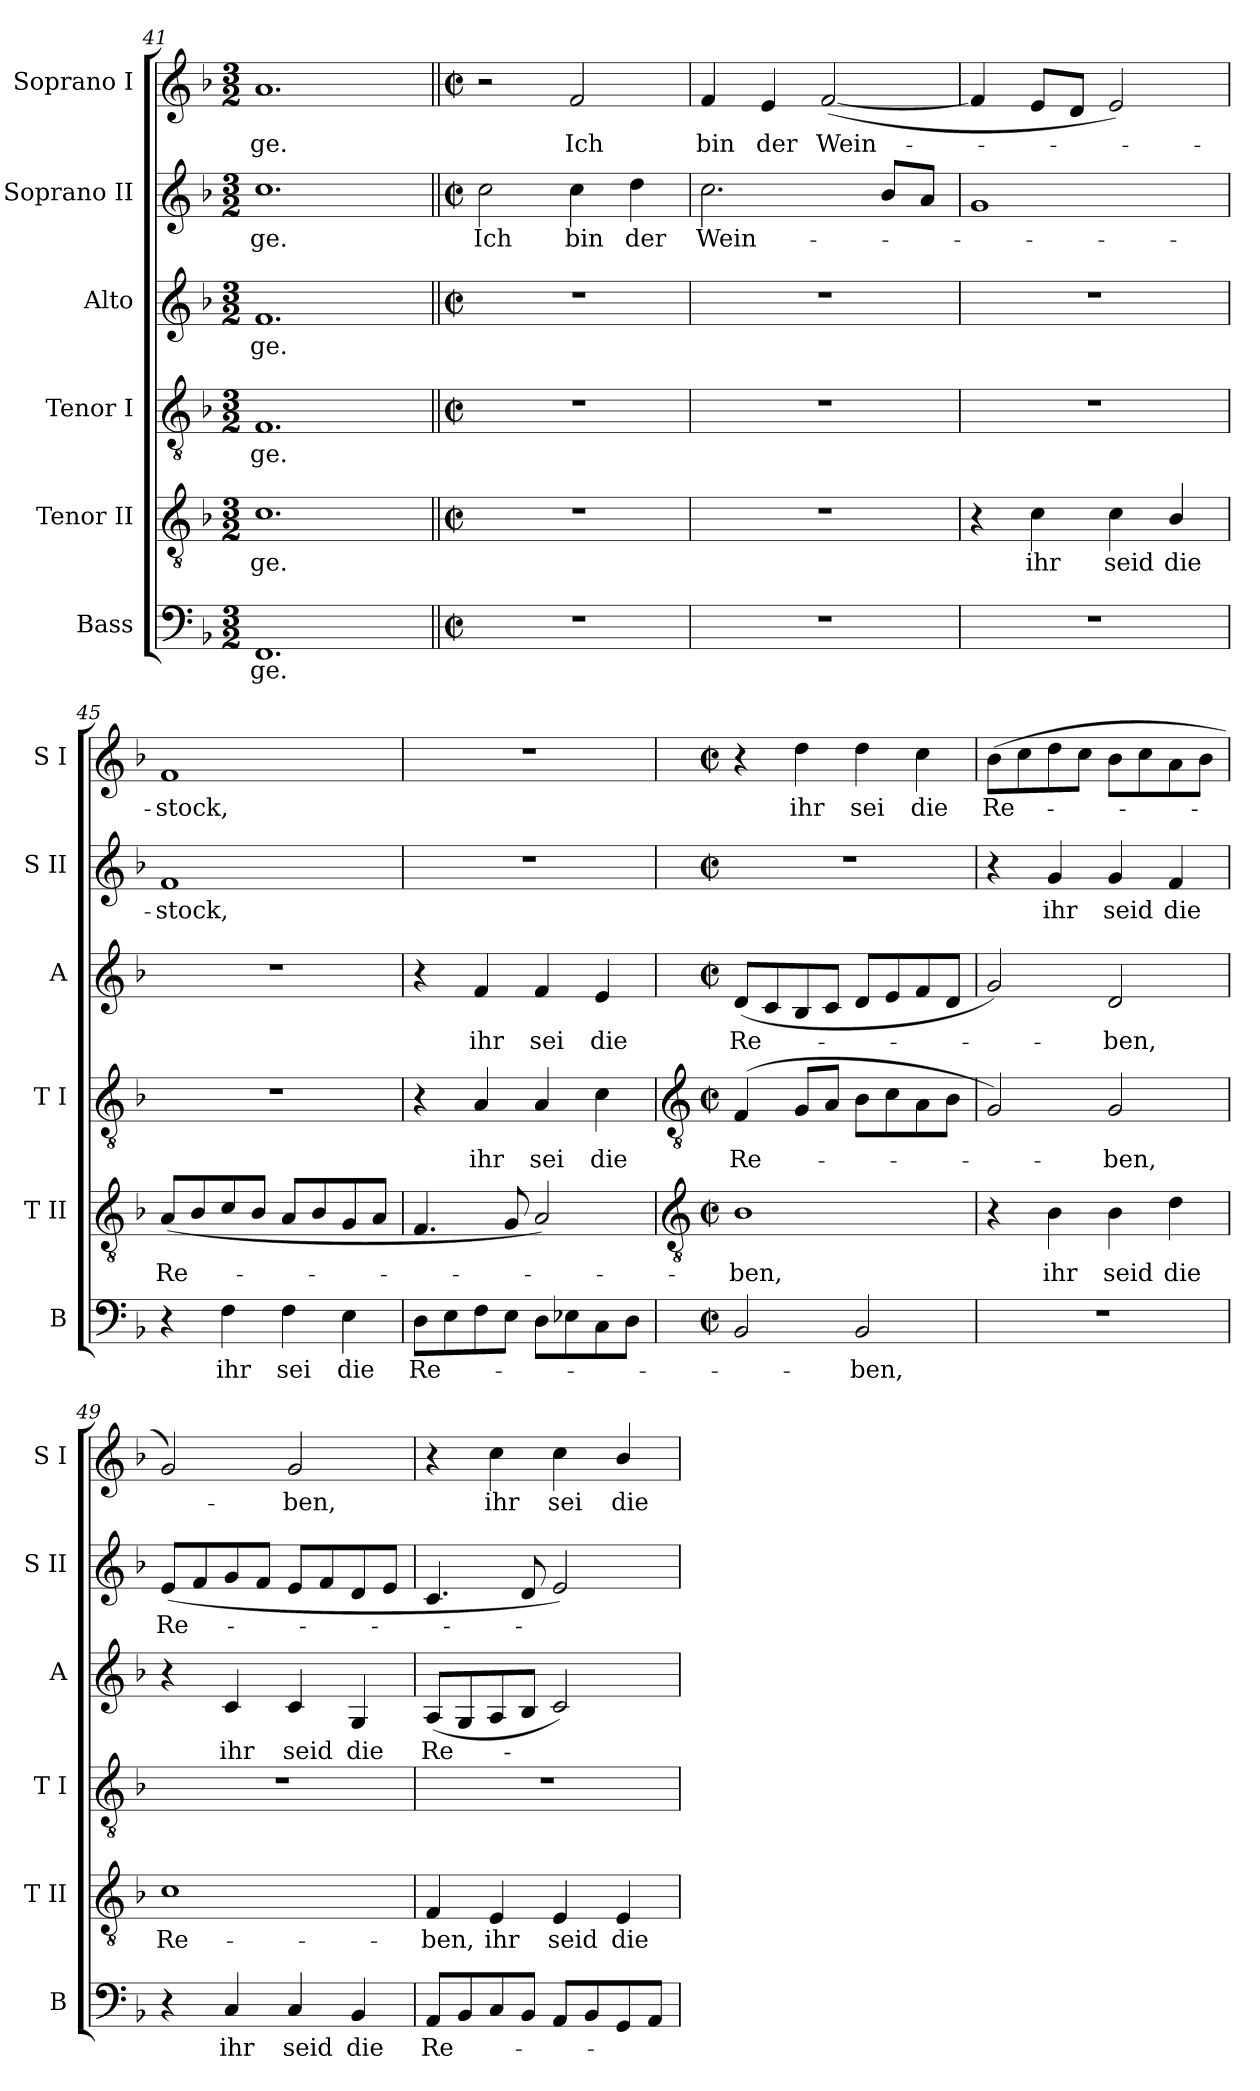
**kern	**text	**kern	**text	**kern	**text	**kern	**text	**kern	**text	**kern	**text
*part6	*part6	*part5	*part5	*part4	*part4	*part3	*part3	*part2	*part2	*part1	*part1
*staff6	*staff6	*staff5	*staff5	*staff4	*staff4	*staff3	*staff3	*staff2	*staff2	*staff1	*staff1
*I"Bass	*	*I"Tenor II	*	*I"Tenor I	*	*I"Alto	*	*I"Soprano II	*	*I"Soprano I	*
*I'B	*	*I'T II	*	*I'T I	*	*I'A	*	*I'S II	*	*I'S I	*
*clefF4	*	*clefGv2	*	*clefGv2	*	*clefG2	*	*clefG2	*	*clefG2	*
*k[b-]	*	*k[b-]	*	*k[b-]	*	*k[b-]	*	*k[b-]	*	*k[b-]	*
*F:	*	*F:	*	*F:	*	*F:	*	*F:	*	*F:	*
*M3/2	*	*M3/2	*	*M3/2	*	*M3/2	*	*M3/2	*	*M3/2	*
=41	=41	=41	=41	=41	=41	=41	=41	=41	=41	=41	=41
!	!LO:LY:b	!	!LO:LY:b	!	!LO:LY:b	!	!LO:LY:b	!	!LO:LY:b	!	!LO:LY:b
1.FF	-ge.	1.c	-ge.	1.F	-ge.	1.f	-ge.	1.cc	-ge.	1.a	-ge.
=42||	=42||	=42||	=42||	=42||	=42||	=42||	=42||	=42||	=42||	=42||	=42||
*M2/2	*	*M2/2	*	*M2/2	*	*M2/2	*	*M2/2	*	*M2/2	*
*met(c|)	*	*met(c|)	*	*met(c|)	*	*met(c|)	*	*met(c|)	*	*met(c|)	*
!	!	!	!	!	!	!	!	!	!LO:LY:b	!	!
1r	.	1r	.	1r	.	1r	.	2cc	Ich	2r	.
!	!	!	!	!	!	!	!	!	!LO:LY:b	!	!LO:LY:b
.	.	.	.	.	.	.	.	4cc	bin	2f	Ich
!	!	!	!	!	!	!	!	!	!LO:LY:b	!	!
.	.	.	.	.	.	.	.	4dd	der	.	.
=43	=43	=43	=43	=43	=43	=43	=43	=43	=43	=43	=43
!	!	!	!	!	!	!	!	!	!LO:LY:b	!	!LO:LY:b
1r	.	1r	.	1r	.	1r	.	2.cc	Wein-	4f	bin
!	!	!	!	!	!	!	!	!	!	!	!LO:LY:b
.	.	.	.	.	.	.	.	.	.	4e	der
!	!	!	!	!	!	!	!	!	!	!	!LO:LY:b
.	.	.	.	.	.	.	.	.	.	(<[2f	Wein-
.	.	.	.	.	.	.	.	8b-L	.	.	.
.	.	.	.	.	.	.	.	8aJ	.	.	.
=44	=44	=44	=44	=44	=44	=44	=44	=44	=44	=44	=44
1r	.	4r	.	1r	.	1r	.	1g	.	4f]	.
!	!	!	!LO:LY:b	!	!	!	!	!	!	!	!
.	.	4c	ihr	.	.	.	.	.	.	8eL	.
.	.	.	.	.	.	.	.	.	.	8dJ	.
!	!	!	!LO:LY:b	!	!	!	!	!	!	!	!
.	.	4c	seid	.	.	.	.	.	.	2e)	.
!	!	!	!LO:LY:b	!	!	!	!	!	!	!	!
.	.	4B-/	die	.	.	.	.	.	.	.	.
=45	=45	=45	=45	=45	=45	=45	=45	=45	=45	=45	=45
!	!	!	!LO:LY:b	!	!	!	!	!	!LO:LY:b	!	!LO:LY:b
4r	.	(<8A/L	Re-	1r	.	1r	.	1f	stock,	1f	stock,
.	.	8B-/	.	.	.	.	.	.	.	.	.
!	!LO:LY:b	!	!	!	!	!	!	!	!	!	!
4F	ihr	8c/	.	.	.	.	.	.	.	.	.
.	.	8B-/J	.	.	.	.	.	.	.	.	.
!	!LO:LY:b	!	!	!	!	!	!	!	!	!	!
4F	sei	8AL	.	.	.	.	.	.	.	.	.
.	.	8B-	.	.	.	.	.	.	.	.	.
!	!LO:LY:b	!	!	!	!	!	!	!	!	!	!
4E	die	8G	.	.	.	.	.	.	.	.	.
.	.	8AJ	.	.	.	.	.	.	.	.	.
=46	=46	=46	=46	=46	=46	=46	=46	=46	=46	=46	=46
!	!LO:LY:b	!	!	!	!	!	!	!	!	!	!
8DL	Re-	4.F	.	4r	.	4r	.	1r	.	1r	.
8E	.	.	.	.	.	.	.	.	.	.	.
!	!	!	!	!	!LO:LY:b	!	!LO:LY:b	!	!	!	!
8F	.	.	.	4A	ihr	4f	ihr	.	.	.	.
8EJ	.	8G	.	.	.	.	.	.	.	.	.
!	!	!	!	!	!LO:LY:b	!	!LO:LY:b	!	!	!	!
8DL	.	2A)	.	4A	sei	4f	sei	.	.	.	.
8E-X	.	.	.	.	.	.	.	.	.	.	.
!	!	!	!	!	!LO:LY:b	!	!LO:LY:b	!	!	!	!
8C	.	.	.	4c	die	4e	die	.	.	.	.
8DJ	.	.	.	.	.	.	.	.	.	.	.
!!LO:LB:g=z
=47	=47	=47	=47	=47	=47	=47	=47	=47	=47	=47	=47
*	*	*clefGv2	*	*clefGv2	*	*	*	*	*	*	*
*M2/2	*	*M2/2	*	*M2/2	*	*M2/2	*	*M2/2	*	*M2/2	*
*met(c|)	*	*met(c|)	*	*met(c|)	*	*met(c|)	*	*met(c|)	*	*met(c|)	*
!	!	!	!LO:LY:b	!	!LO:LY:b	!	!LO:LY:b	!	!	!	!
2BB-	.	1B-	ben,	(<4F	Re-	(<8dL	Re-	1r	.	4r	.
.	.	.	.	.	.	8c	.	.	.	.	.
!	!	!	!	!	!	!	!	!	!	!	!LO:LY:b
.	.	.	.	8GL	.	8B-	.	.	.	4dd	ihr
.	.	.	.	8AJ	.	8cJ	.	.	.	.	.
!	!LO:LY:b	!	!	!	!	!	!	!	!	!	!LO:LY:b
2BB-	ben,	.	.	8B-L	.	8dL	.	.	.	4dd	sei
.	.	.	.	8c	.	8e	.	.	.	.	.
!	!	!	!	!	!	!	!	!	!	!	!LO:LY:b
.	.	.	.	8A	.	8f	.	.	.	4cc	die
.	.	.	.	8B-J	.	8dJ	.	.	.	.	.
=48	=48	=48	=48	=48	=48	=48	=48	=48	=48	=48	=48
!	!	!	!	!	!	!	!	!	!	!	!LO:LY:b
1r	.	4r	.	2G)	.	2g)	.	4r	.	(>8b-L	Re-
.	.	.	.	.	.	.	.	.	.	8cc	.
!	!	!	!LO:LY:b	!	!	!	!	!	!LO:LY:b	!	!
.	.	4B-	ihr	.	.	.	.	4g	ihr	8dd	.
.	.	.	.	.	.	.	.	.	.	8ccJ	.
!	!	!	!LO:LY:b	!	!LO:LY:b	!	!LO:LY:b	!	!LO:LY:b	!	!
.	.	4B-	seid	2G	ben,	2d	ben,	4g	seid	8b-L	.
.	.	.	.	.	.	.	.	.	.	8cc	.
!	!	!	!LO:LY:b	!	!	!	!	!	!LO:LY:b	!	!
.	.	4d	die	.	.	.	.	4f	die	8a	.
.	.	.	.	.	.	.	.	.	.	8b-J	.
=49	=49	=49	=49	=49	=49	=49	=49	=49	=49	=49	=49
!	!	!	!LO:LY:b	!	!	!	!	!	!LO:LY:b	!	!
4r	.	1c	Re-	1r	.	4r	.	(<8eL	Re-	2g)	.
.	.	.	.	.	.	.	.	8f	.	.	.
!	!LO:LY:b	!	!	!	!	!	!LO:LY:b	!	!	!	!
4C	ihr	.	.	.	.	4c	ihr	8g	.	.	.
.	.	.	.	.	.	.	.	8fJ	.	.	.
!	!LO:LY:b	!	!	!	!	!	!LO:LY:b	!	!	!	!LO:LY:b
4C	seid	.	.	.	.	4c	seid	8eL	.	2g	ben,
.	.	.	.	.	.	.	.	8f	.	.	.
!	!LO:LY:b	!	!	!	!	!	!LO:LY:b	!	!	!	!
4BB-	die	.	.	.	.	4G	die	8d	.	.	.
.	.	.	.	.	.	.	.	8eJ	.	.	.
=50	=50	=50	=50	=50	=50	=50	=50	=50	=50	=50	=50
!	!LO:LY:b	!	!LO:LY:b	!	!	!	!LO:LY:b	!	!	!	!
8AAL	Re-	4F	-ben,	1r	.	(<8AL	Re-	4.c	.	4r	.
8BB-	.	.	.	.	.	8G	.	.	.	.	.
!	!	!	!LO:LY:b	!	!	!	!	!	!	!	!LO:LY:b
8C	.	4E	ihr	.	.	8A	.	.	.	4cc	ihr
8BB-J	.	.	.	.	.	8B-J	.	8d	.	.	.
!	!	!	!LO:LY:b	!	!	!	!	!	!	!	!LO:LY:b
8AAL	.	4E	seid	.	.	2c)	.	2e)	.	4cc	sei
8BB-	.	.	.	.	.	.	.	.	.	.	.
!	!	!	!LO:LY:b	!	!	!	!	!	!	!	!LO:LY:b
8GG	.	4E	die	.	.	.	.	.	.	4b-/	die
8AAJ	.	.	.	.	.	.	.	.	.	.	.
=	=	=	=	=	=	=	=	=	=	=	=
*-	*-	*-	*-	*-	*-	*-	*-	*-	*-	*-	*-
